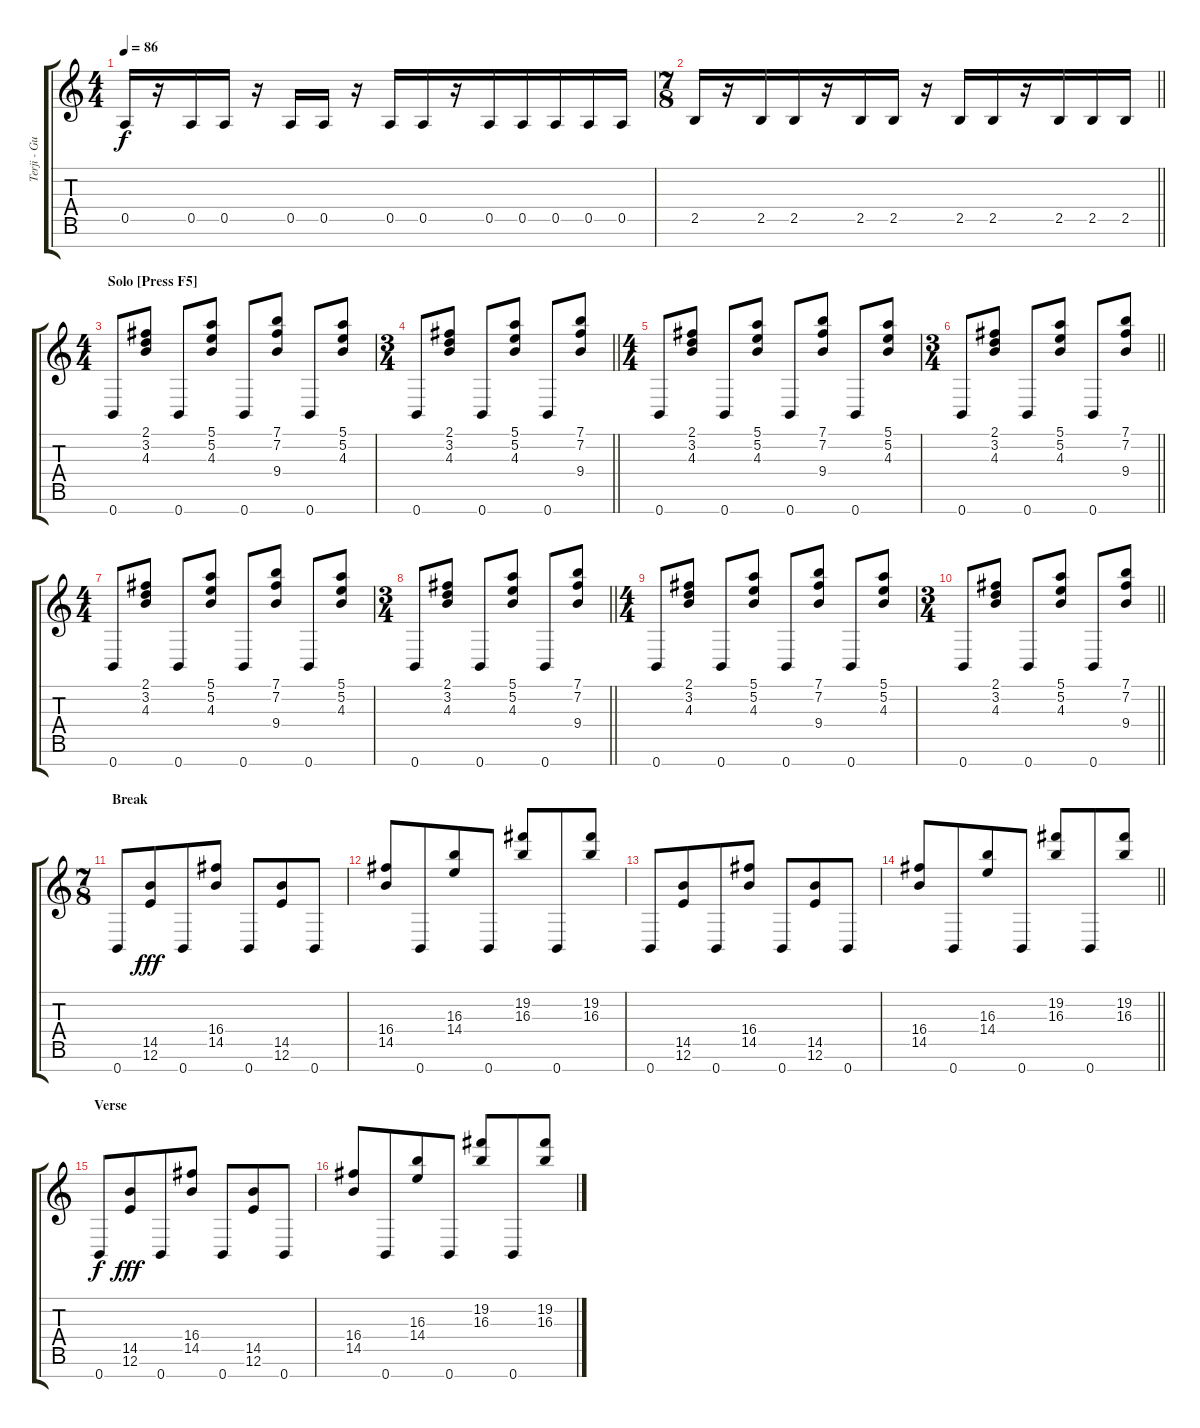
\track ("Terji - Guitar" "Terji - Gu") {instrument distortionguitar}
\staff {score tabs}
\tuning (E4 B3 G3 D3 A2 E2 B1) {hide}
\ts (4 4)
\tempo 86
\clef g2
\ks c
0.5.16{dy f} r.16 0.5.16 0.5.16 r.16 0.5.16 0.5.16 r.16 0.5.16 0.5.16 r.16 0.5.16{beam merge} 0.5.16 0.5.16 0.5.16 0.5.16 |
\ts (7 8)
\barLineRight lightlight
2.5.16 r.16 2.5.16 2.5.16 r.16 2.5.16{beam merge} 2.5.16 r.16 2.5.16 2.5.16 r.16 2.5.16{beam merge} 2.5.16 2.5.16 |
\ts (4 4)
\section ("" "Solo [Press F5]")
0.7.8 (2.1 3.2 4.3).8 0.7.8 (5.1 5.2 4.3).8 0.7.8 (7.1 7.2 9.4).8 0.7.8 (5.1 5.2 4.3).8 |
\ts (3 4)
\barLineRight lightlight
0.7.8 (2.1 3.2 4.3).8 0.7.8 (5.1 5.2 4.3).8 0.7.8 (7.1 7.2 9.4).8 |
\ts (4 4)
0.7.8 (2.1 3.2 4.3).8 0.7.8 (5.1 5.2 4.3).8 0.7.8 (7.1 7.2 9.4).8 0.7.8 (5.1 5.2 4.3).8 |
\ts (3 4)
\barLineRight lightlight
0.7.8 (2.1 3.2 4.3).8 0.7.8 (5.1 5.2 4.3).8 0.7.8 (7.1 7.2 9.4).8 |
\ts (4 4)
0.7.8 (2.1 3.2 4.3).8 0.7.8 (5.1 5.2 4.3).8 0.7.8 (7.1 7.2 9.4).8 0.7.8 (5.1 5.2 4.3).8 |
\ts (3 4)
\barLineRight lightlight
0.7.8 (2.1 3.2 4.3).8 0.7.8 (5.1 5.2 4.3).8 0.7.8 (7.1 7.2 9.4).8 |
\ts (4 4)
0.7.8 (2.1 3.2 4.3).8 0.7.8 (5.1 5.2 4.3).8 0.7.8 (7.1 7.2 9.4).8 0.7.8 (5.1 5.2 4.3).8 |
\ts (3 4)
\barLineRight lightlight
0.7.8 (2.1 3.2 4.3).8 0.7.8 (5.1 5.2 4.3).8 0.7.8 (7.1 7.2 9.4).8 |
\ts (7 8)
\section ("" "Break")
0.7.8{volume 3} (14.5 12.6).8{dy fff} 0.7.8 (16.4 14.5).8 0.7.8 (14.5 12.6).8 0.7.8 |
(16.4 14.5).8 0.7.8 (16.3 14.4).8 0.7.8 (19.2 16.3).8 0.7.8 (19.2 16.3).8 |
0.7.8 (14.5 12.6).8 0.7.8 (16.4 14.5).8 0.7.8 (14.5 12.6).8 0.7.8 |
\barLineRight lightlight
(16.4 14.5).8 0.7.8 (16.3 14.4).8 0.7.8 (19.2 16.3).8 0.7.8 (19.2 16.3).8 |
\section ("" "Verse")
0.7.8{dy f} (14.5 12.6).8{dy fff} 0.7.8 (16.4 14.5).8 0.7.8 (14.5 12.6).8 0.7.8 |
(16.4 14.5).8 0.7.8 (16.3 14.4).8 0.7.8 (19.2 16.3).8 0.7.8 (19.2 16.3).8
